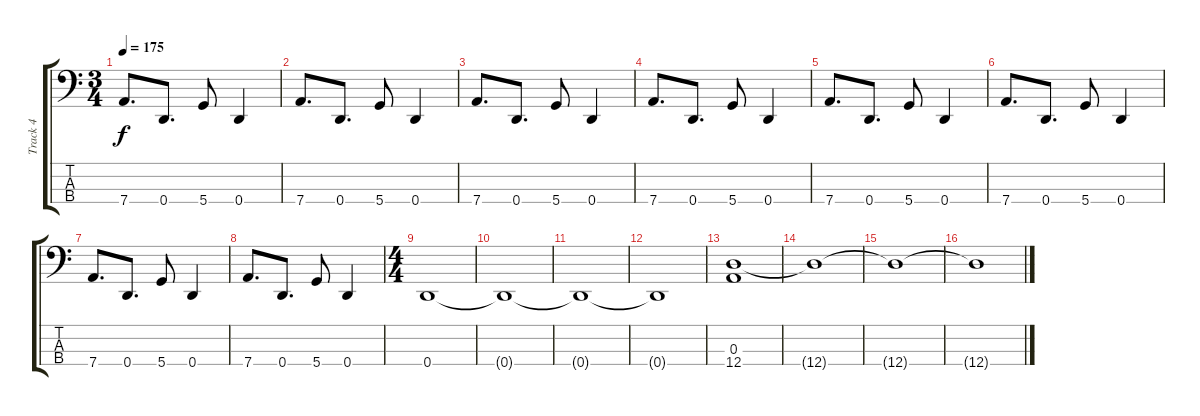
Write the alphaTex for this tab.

\track ("Track 4" "Track 4") {mute instrument electricbassfinger}
\staff {score tabs}
\tuning (G2 D2 A1 D1) {hide}
\ts (3 4)
\tempo 175
\clef f4
\ks c
7.4.8{d dy f} 0.4.8{d} 5.4.8 0.4.4 |
7.4.8{d} 0.4.8{d} 5.4.8 0.4.4 |
7.4.8{d} 0.4.8{d} 5.4.8 0.4.4 |
7.4.8{d} 0.4.8{d} 5.4.8 0.4.4 |
7.4.8{d} 0.4.8{d} 5.4.8 0.4.4 |
7.4.8{d} 0.4.8{d} 5.4.8 0.4.4 |
7.4.8{d} 0.4.8{d} 5.4.8 0.4.4 |
7.4.8{d} 0.4.8{d} 5.4.8 0.4.4 |
\ts (4 4)
0.4.1 |
0.4{t}.1 |
0.4{t}.1 |
0.4{t}.1 |
(0.3 12.4).1 |
12.4{t}.1 |
12.4{t}.1 |
12.4{t}.1
